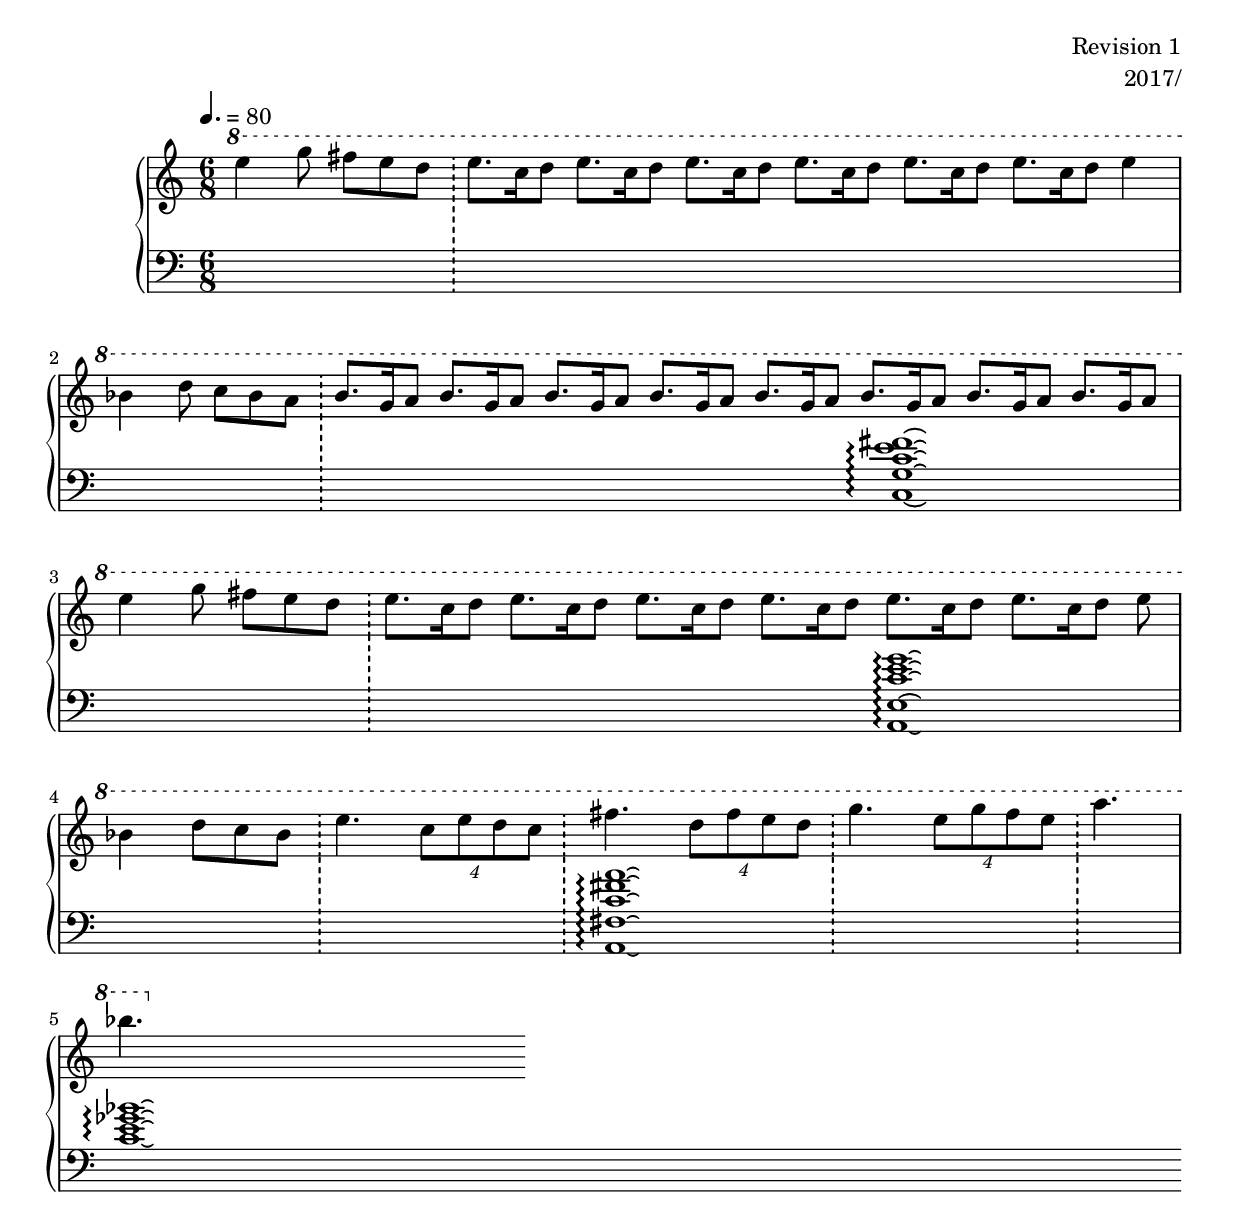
\version "2.19.59"

\include "stylesheet.ily"

cleft = \change Staff = "left"
ccenter = \change Staff = "center"
cright = \change Staff = "right"

\header {
  title = ""
  revision = "Revision 1"
  date = "2017/"
}

\paper {
}

global = {
  \key c \major
  \time 6/8
  %\omit Staff.TimeSignature
  \tempo 4. = 80
  \set Timing.measureLength = #(ly:make-moment 26 8) s8*6 \bar "!" s8*20 \break
  \set Timing.measureLength = #(ly:make-moment 30 8) s8*6 \bar "!" s8*24 \break
  \set Timing.measureLength = #(ly:make-moment 25 8) s8*6 \bar "!" s8*19 \break
  \set Timing.measureLength = #(ly:make-moment 26 8) s8*5 \bar "!" s8*6 \bar "!" s8*6 \bar "!" s8*6 \bar "!" s8*3 \break
}

right = << \global \relative {
  \clef treble
  \ottava 1
  e'''4 g8 fis e d  e8.[ c16 d8] e8.[ c16 d8] e8.[ c16 d8] e8.[ c16 d8] e8.[ c16 d8] e8.[ c16 d8] e4
  bes4 d8 c bes a  bes8.[ g16 a8] bes8.[ g16 a8] bes8.[ g16 a8] bes8.[ g16 a8] bes8.[ g16 a8] bes8.[ g16 a8] bes8.[ g16 a8] bes8.[ g16 a8] |
  e'4 g8 fis e d  e8.[ c16 d8] e8.[ c16 d8] e8.[ c16 d8] e8.[ c16 d8] e8.[ c16 d8] e8.[ c16 d8] e8 |
  bes4 d8[ c bes]  e4. \tuplet 4/3 { c8[ e d c] } fis4. \tuplet 4/3 { d8[ fis e d] } g4. \tuplet 4/3 { e8[ g fis e] } a4.
  bes4.
} >>

left = << \global \relative {
  \clef bass
  s8*6 s8*20
  s8*6 s8*15 s8 <c g' c e fis>1\arpeggio\laissezVibrer
  s8*6 s8*12 <a e' c' e g>1*7/8\arpeggio\laissezVibrer
  s8*5 s8*6 <a fis' c' fis a>1*6/8\arpeggio\laissezVibrer s8*6 s8*3
  <c' e ges bes>1\arpeggio\laissezVibrer
} >>

dynamics = {

}

pedal = {

}

\score {
  <<
    \new PianoStaff <<
      \new Staff = "right" \right
      \new PianoDynamics = "dynamics" \dynamics
      \new Staff = "left" \left
      \new PianoPedal = "pedal" \pedal
    >>
  >>
  \layout {}
  \midi {}
}